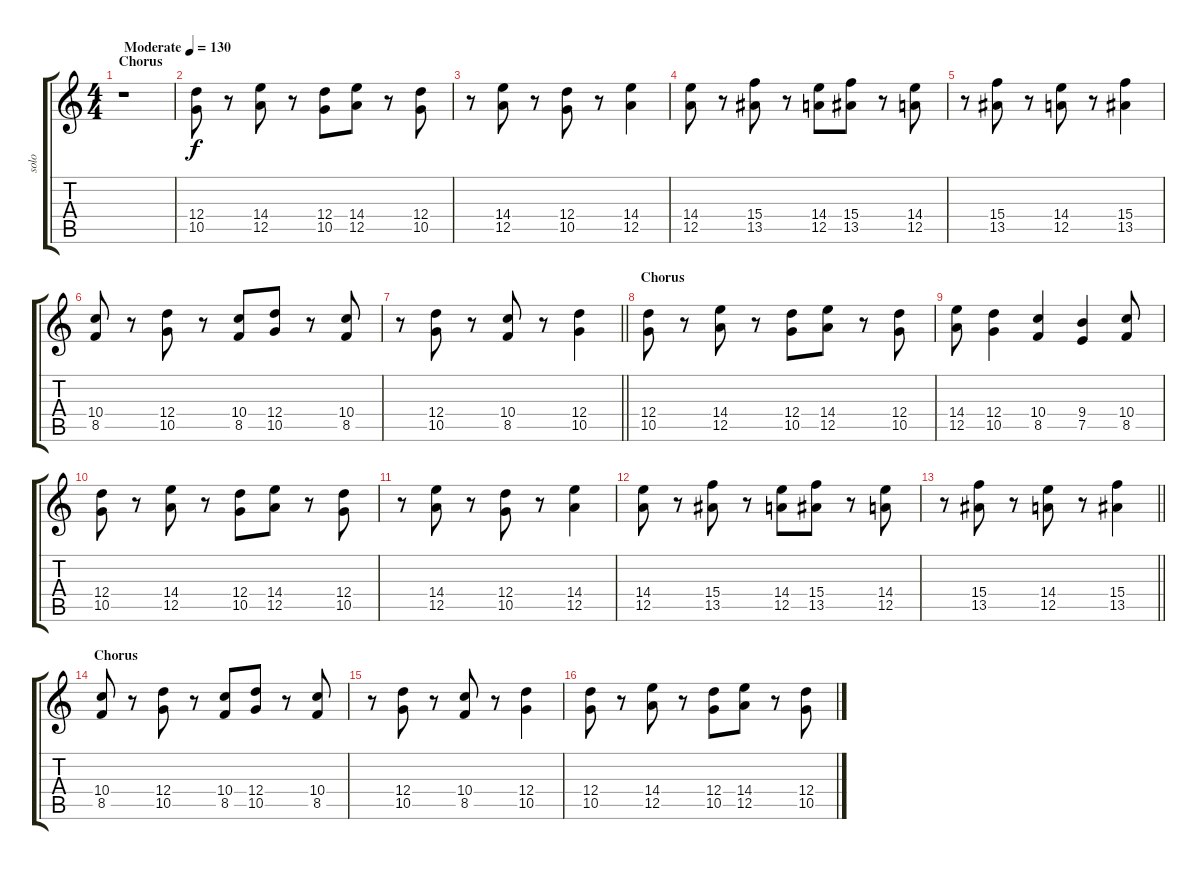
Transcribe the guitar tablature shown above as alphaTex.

\track ("solo" "solo") {instrument overdrivenguitar}
\staff {score tabs}
\tuning (E4 B3 G3 D3 A2 E2) {hide}
\ts (4 4)
\section ("" "Chorus")
\tempo (130 "Moderate")
\clef g2
\ks c
r.1{dy f instrument overdrivenguitar} |
(12.4 10.5).8 r.8 (14.4 12.5).8 r.8 (12.4 10.5).8 (14.4 12.5).8 r.8 (12.4 10.5).8 |
r.8 (14.4 12.5).8 r.8 (12.4 10.5).8 r.8 (14.4 12.5).4 |
(14.4 12.5).8 r.8 (15.4 13.5).8 r.8 (14.4 12.5).8 (15.4 13.5).8 r.8 (14.4 12.5).8 |
r.8 (15.4 13.5).8 r.8 (14.4 12.5).8 r.8 (15.4 13.5).4 |
(10.4 8.5).8 r.8 (12.4 10.5).8 r.8 (10.4 8.5).8 (12.4 10.5).8 r.8 (10.4 8.5).8 |
\barLineRight lightlight
r.8 (12.4 10.5).8 r.8 (10.4 8.5).8 r.8 (12.4 10.5).4 |
\section ("" "Chorus")
(12.4 10.5).8 r.8 (14.4 12.5).8 r.8 (12.4 10.5).8 (14.4 12.5).8 r.8 (12.4 10.5).8 |
(14.4 12.5).8 (12.4 10.5).4 (10.4 8.5).4 (9.4 7.5).4 (10.4 8.5).8 |
(12.4 10.5).8 r.8 (14.4 12.5).8 r.8 (12.4 10.5).8 (14.4 12.5).8 r.8 (12.4 10.5).8 |
r.8 (14.4 12.5).8 r.8 (12.4 10.5).8 r.8 (14.4 12.5).4 |
(14.4 12.5).8 r.8 (15.4 13.5).8 r.8 (14.4 12.5).8 (15.4 13.5).8 r.8 (14.4 12.5).8 |
\barLineRight lightlight
r.8 (15.4 13.5).8 r.8 (14.4 12.5).8 r.8 (15.4 13.5).4 |
\section ("" "Chorus")
(10.4 8.5).8 r.8 (12.4 10.5).8 r.8 (10.4 8.5).8 (12.4 10.5).8 r.8 (10.4 8.5).8 |
r.8 (12.4 10.5).8 r.8 (10.4 8.5).8 r.8 (12.4 10.5).4 |
(12.4 10.5).8 r.8 (14.4 12.5).8 r.8 (12.4 10.5).8 (14.4 12.5).8 r.8 (12.4 10.5).8
